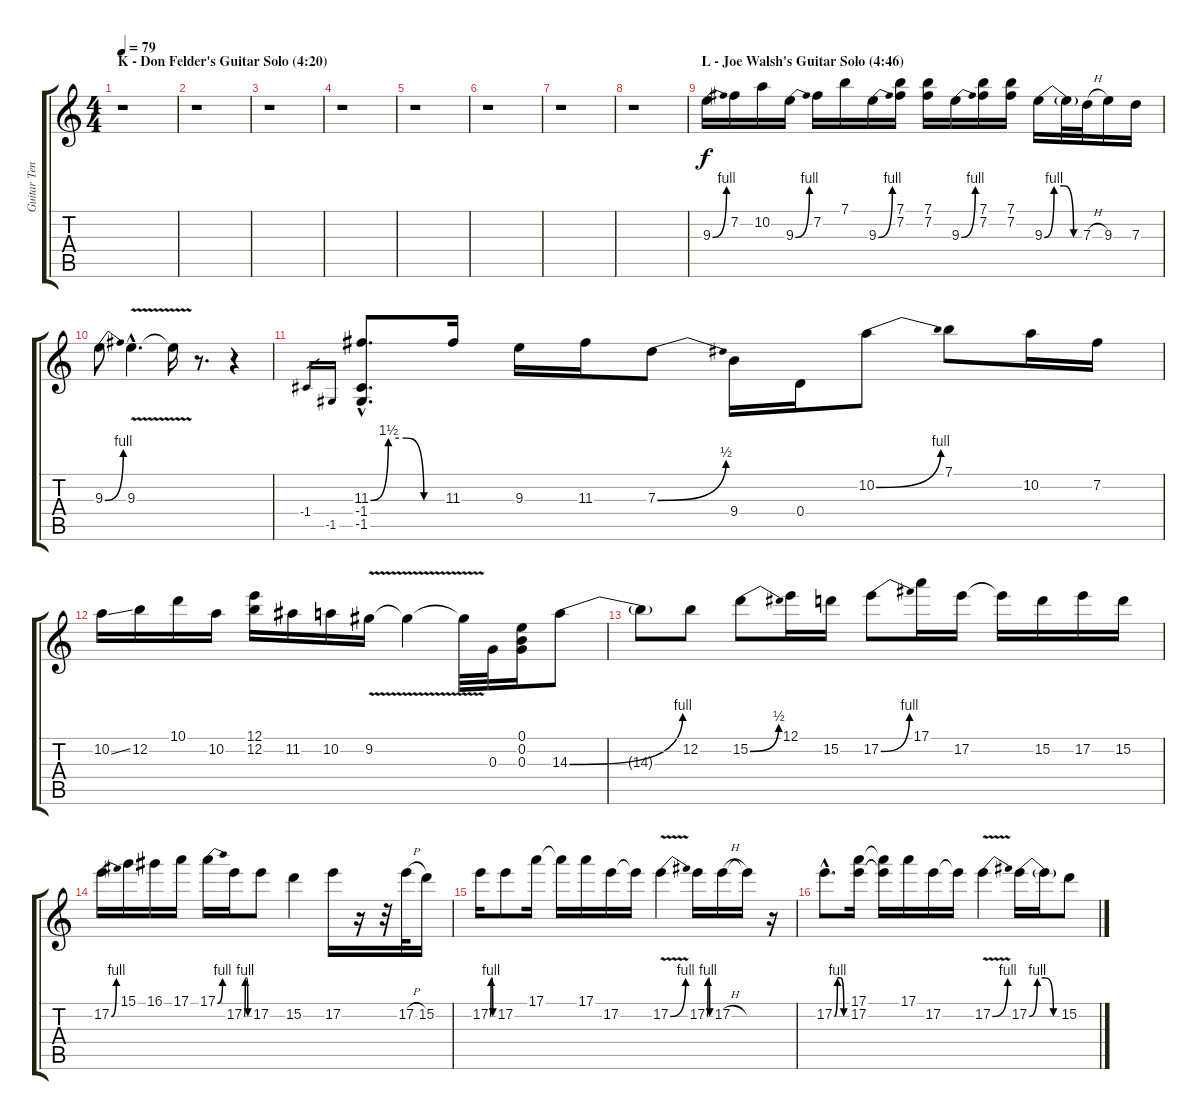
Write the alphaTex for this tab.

\track ("Guitar Ten" "Guitar Ten") {instrument distortionguitar}
\staff {score tabs}
\tuning (E4 B3 G3 D3 A2 E2) {hide}
\ts (4 4)
\section ("" "K - Don Felder's Guitar Solo (4:20)")
\tempo 79
\clef g2
\ks c
r.1{dy f} |
r.1 |
r.1 |
r.1 |
r.1 |
r.1 |
r.1 |
r.1 |
\section ("" "L - Joe Walsh's Guitar Solo (4:46)")
9.3{be (bend 0 0 60 4)}.16 7.2.16 10.2.16 9.3{be (bend 0 0 60 4)}.16 7.2.16 7.1.16 9.3{be (bend 0 0 60 4)}.16 (7.1 7.2).16 (7.1 7.2).16 9.3{be (bend 0 0 60 4)}.16 (7.1 7.2).16 (7.1 7.2).16 9.3{be (custom 0 0 15 4 30 4 45 0 60 0)}.16 9.3{t}.32 7.3{h}.32 9.3.16 7.3.16 |
9.3{be (bend 0 0 60 4)}.8 9.3{v hac}.4{d} 9.3{t}.16 r.8{d} r.4 |
-1.4.16{gr} -1.5.16{gr} (11.3{be (custom 0 0 15 6 30 6 45 0 60 0) hac} -1.4{hac} -1.5{hac}).8{d} 11.3.16 9.3.16 11.3.16 7.3{be (bend 0 0 60 2)}.8 9.4.16 0.4.16 10.2{be (bend 0 0 60 4)}.8 7.1.8 10.2.16 7.2.16 |
10.2{ss}.16 12.2.16 10.1.16 10.2.16 (12.1 12.2).16 11.2.16 10.2.16 9.2{v}.16 9.2{v t}.4 9.2{v t}.32 0.3.32 (0.1 0.2 0.3).16 14.3{be (bend 0 0 60 4)}.8 |
14.3{t}.8 12.2.8 15.2{be (bend 0 0 60 2)}.8 12.1.16 15.2.16 17.2{be (bend 0 0 60 4)}.8 17.1.16 17.2.16 17.2{t}.16 15.2.16 17.2.16 15.2.16 |
17.2{be (bend 0 0 60 4)}.16 15.1.16 16.1.16 17.1.16 17.1{be (bend 0 0 60 4)}.16 17.2{be (custom 0 0 15 4 30 4 45 0 60 0)}.16 17.2.8 15.2.4 17.2.16 r.16 r.32 17.2{h}.32 15.2.16 |
17.2{be (custom 0 0 15 4 30 4 45 0 60 0)}.16 17.2.8 17.1.16 17.1{t}.16 17.1.16 17.2.16 17.2{t}.16 17.2{be (bend 0 0 60 4) v}.4 17.2{be (custom 0 0 15 4 30 4 45 0 60 0)}.16 17.2{h}.16 17.2{t}.16 r.16 |
17.2{be (custom 0 0 15 4 30 4 45 0 60 0) hac}.8{d} (17.1 17.2).16 (17.1{t} 17.2{t}).16 17.1.16 17.2.16 17.2{t}.16 17.2{be (bend 0 0 60 4) v}.4 17.2{be (custom 0 0 15 4 30 4 45 0 60 0)}.16 17.2{t}.16 15.2.8
